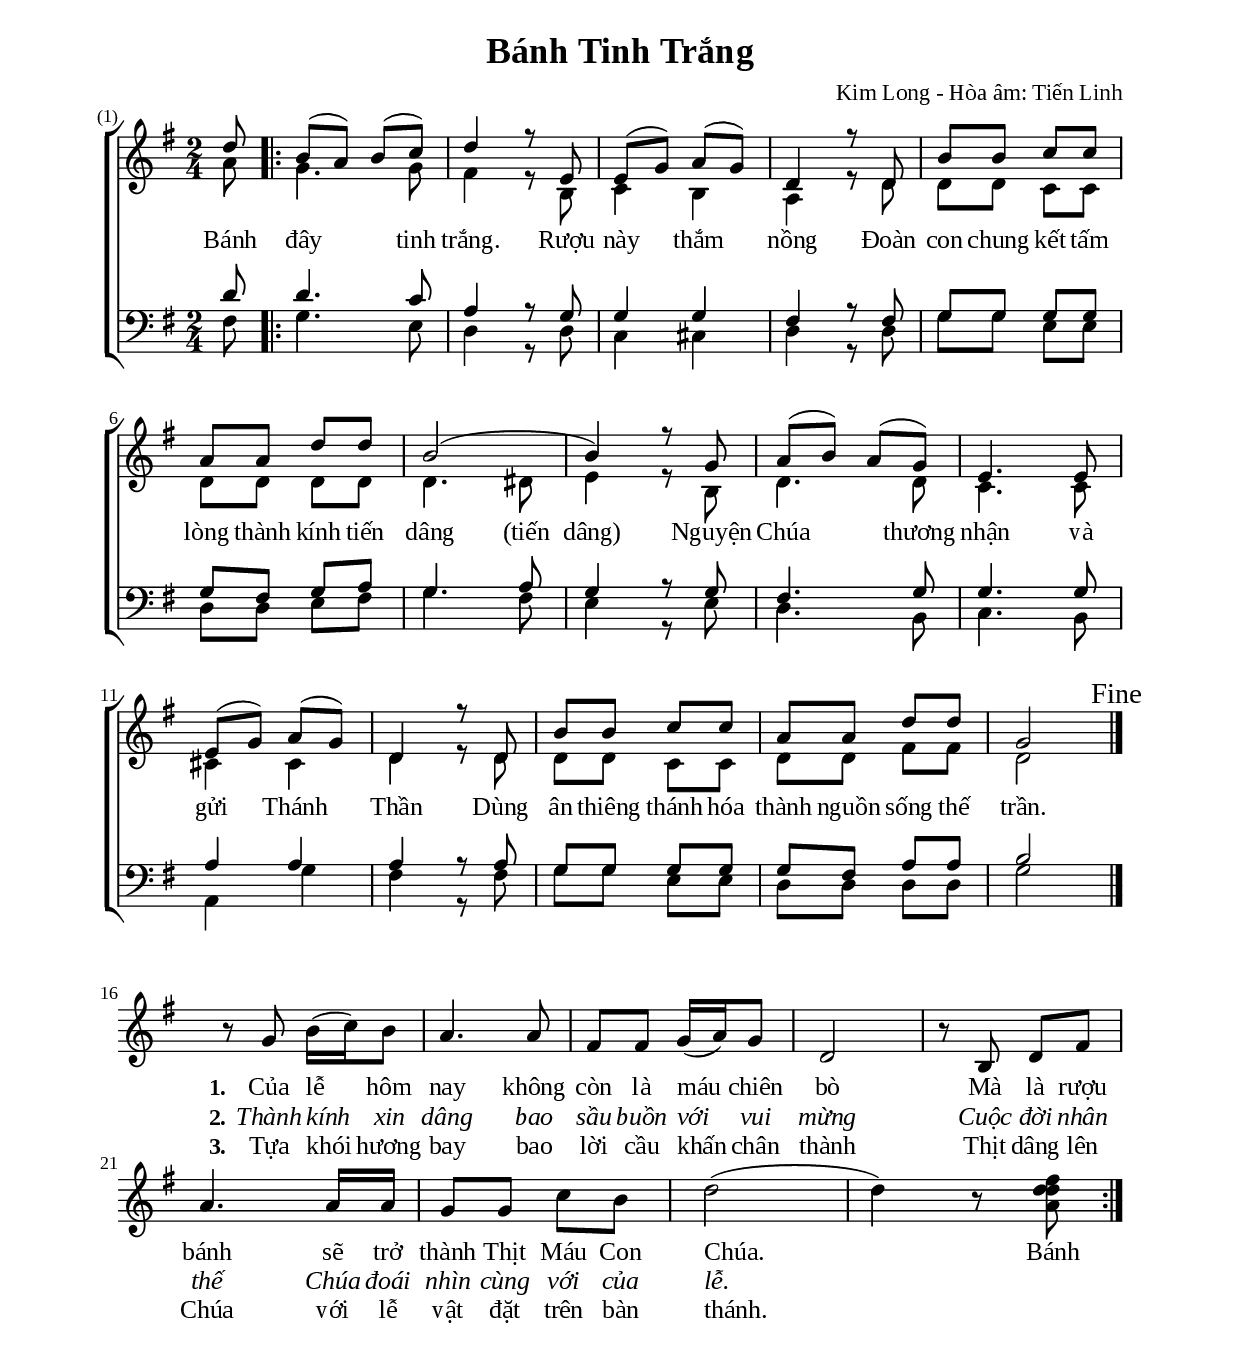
\version "2.18.2"
\include "english.ly"

\header {
  title = "Bánh Tinh Trắng"
  composer = "Kim Long - Hòa âm: Tiến Linh"
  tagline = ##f
}

globalSettings = {
  \set Score.barNumberVisibility = #all-bar-numbers-visible
  \key g \major
  \time 2/4
}

verseSettings = {
  \phrasingSlurDashed
}

\paper {
  #(set-paper-size "a4")
  top-margin = 15\mm
  bottom-margin = 15\mm
  left-margin = 20\mm
  right-margin = 20\mm
  indent = #0
  #(define fonts
	 (make-pango-font-tree "Liberation Serif"
	 		       "Liberation Serif"
			       "Liberation Serif"
			       (/ 20 20)))
}

printItalic = \with {
  \override LyricText.font-shape = #'italic
}

% Soprano chorus music
musicChorusSoprano = \relative c'' {
  \partial 8 d8 |
  \set Score.repeatCommands = #'(start-repeat)
  b (a) b (c) |
  d4 r8 e, |
  e (g) a (g) |
  d4 r8 d |
  b' b c c |
  a a d d |
  b2 ( |
  b4) r8 g |
  a (b) a (g) |
  e4. e8 |
  e (g) a (g) |
  d4 r8 d |
  b' b c c |
  a a d d |
  g,2 \mark "Fine" \bar "|."
}

% Alto chorus music
musicChorusAlto = \relative c'' {
  \partial 8 a8 |
  g4. g8 |
  fs4 r8 b, |
  c4 b |
  a r8 d |
  d d c c |
  d d d d |
  d4. ds8 |
  e4 r8 b |
  d4. d8 |
  c4. c8 |
  cs4 cs |
  d r8 d |
  d d c c |
  d d fs fs |
  d2
}

% Tenor chorus music
musicChorusTenor = \relative c' {
  \partial 8 d8 |
  d4. c8 |
  a4 r8 g |
  g4 g |
  fs r8 fs |
  g g g g |
  g fs g a |
  g4. a8 |
  g4 r8 g |
  fs4. g8 |
  g4. g8 |
  a4 a |
  a r8 a |
  g g g g |
  g fs a a |
  b2
}

% Basso chorus music
musicChorusBasso = \relative c {
  \partial 8 fs8 |
  g4. e8 |
  d4 r8 d |
  c4 cs |
  d r8 d |
  g g e e |
  d d e fs |
  g4. fs8 |
  e4 r8 e |
  d4. b8 |
  c4. b8 |
  a4 g' |
  fs r8 fs |
  g g e e |
  d d d d |
  g2
}

% Verse music
verseMusic = \relative c'' {
  \bar "" \set Score.currentBarNumber = #16
  r8 g b16 (c) b8 |
  a4. a8 |
  fs fs g16 (a) g8 |
  d2 |
  r8 b d fs |
  a4. a16 a |
  g8 g c b |
  d2 ( |
  d4) r8 <d a d fs>
  \set Score.repeatCommands = #'(end-repeat)
}


% Chorus lyrics
lyricChorus = \lyricmode {
  Bánh đây tinh trắng. Rượu này thắm nồng
  Đoàn con chung kết tấm lòng thành kính tiến dâng (tiến dâng)
  Nguyện Chúa thương nhận và gửi Thánh Thần
  Dùng ân thiêng thánh hóa thành nguồn sống thế trần.
}

% Verse lyrics
lyricVerseOne = \lyricmode {
  \set stanza = #"1."
  Của lễ hôm nay không còn là máu chiên bò
  Mà là rượu bánh sẽ trở thành Thịt Máu Con Chúa.
  Bánh
}

lyricVerseTwo = \lyricmode {
  \set stanza = #"2."
  Thành kính xin dâng bao sầu buồn với vui mừng
  Cuộc đời nhân thế Chúa đoái nhìn cùng với của lễ.
}

lyricVerseThree = \lyricmode {
  \set stanza = #"3."
  Tựa khói hương bay bao lời cầu khấn chân thành
  Thịt dâng lên Chúa với lễ vật đặt trên bàn thánh.
}

% Layout

\score {
    \new ChoirStaff <<
      \new Staff <<
        \clef "treble"
        \new Voice = "soprano" {
          \voiceOne \globalSettings \stemUp \slurUp \musicChorusSoprano
        }
        \new Voice = "alto" {
          \voiceTwo \globalSettings \stemDown \slurDown \musicChorusAlto
        }
      >>
      \new Lyrics \lyricsto alto \lyricChorus
      \new Staff <<
        \clef "bass"
        \new Voice = "tenor" {
          \voiceOne \globalSettings \stemUp \slurUp \musicChorusTenor
        }
        \new Voice = "basso" {
          \voiceTwo \globalSettings \stemDown \slurDown \musicChorusBasso
        }
      >>
    >>
}

\score {
  \new ChoirStaff <<
  \new Staff = verses <<
    \override Staff.TimeSignature.transparent = ##t
      \new Voice = "verse" {
        \globalSettings \stemNeutral \verseMusic
      }
    >>
    \new Lyrics \lyricsto verse \lyricVerseOne
    \new Lyrics \printItalic \lyricsto verse \lyricVerseTwo
    \new Lyrics \lyricsto verse \lyricVerseThree
  >>
}

